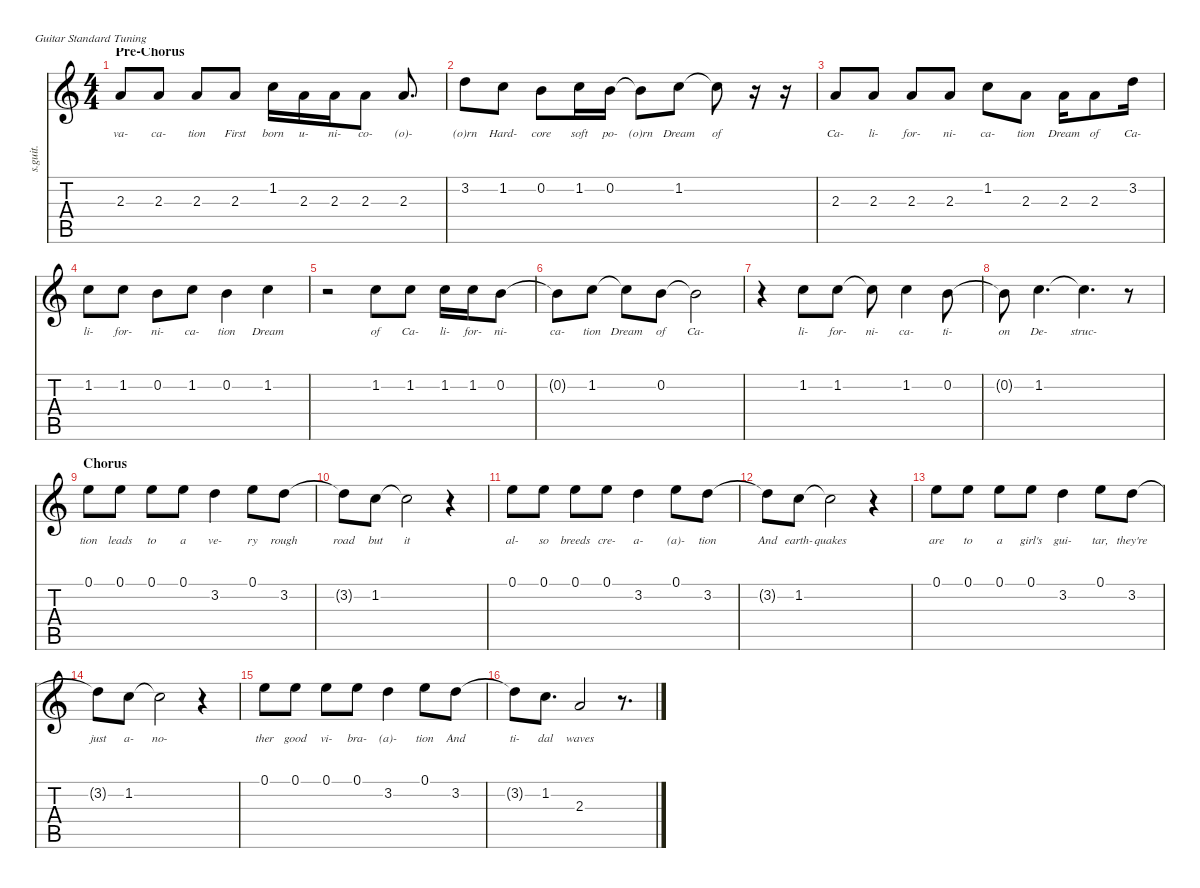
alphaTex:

\defaultSystemsLayout 4
\hideDynamics
\bracketExtendMode nobrackets
\track ("A. Kiedis (Vocals)" "s.guit.") {instrument clarinet}
\staff {score tabs}
\tuning (E4 B3 G3 D3 A2 E2)
\displaytranspose 12
\ts (4 4)
\section ("" "Pre-Chorus")
\tempo (96 hide)
\clef g2
\ks c
2.3.8{lyrics (0 "va-") lyrics (1 "") lyrics (2 "") lyrics (3 "") lyrics (4 "") dy f} 2.3.8{lyrics (0 "ca-") lyrics (1 "") lyrics (2 "") lyrics (3 "") lyrics (4 "")} 2.3.8{lyrics (0 "tion") lyrics (1 "") lyrics (2 "") lyrics (3 "") lyrics (4 "")} 2.3.8{lyrics (0 "First") lyrics (1 "") lyrics (2 "") lyrics (3 "") lyrics (4 "")} 1.2.16{lyrics (0 "born") lyrics (1 "") lyrics (2 "") lyrics (3 "") lyrics (4 "")} 2.3.16{lyrics (0 "u-") lyrics (1 "") lyrics (2 "") lyrics (3 "") lyrics (4 "")} 2.3.16{lyrics (0 "ni-") lyrics (1 "") lyrics (2 "") lyrics (3 "") lyrics (4 "")} 2.3.8{lyrics (0 "co-") lyrics (1 "") lyrics (2 "") lyrics (3 "") lyrics (4 "")} 2.3.8{d lyrics (0 "(o)-") lyrics (1 "") lyrics (2 "") lyrics (3 "") lyrics (4 "")} |
3.2.8{lyrics (0 "(o)rn") lyrics (1 "") lyrics (2 "") lyrics (3 "") lyrics (4 "")} 1.2.8{lyrics (0 "Hard-") lyrics (1 "") lyrics (2 "") lyrics (3 "") lyrics (4 "")} 0.2.8{lyrics (0 "core") lyrics (1 "") lyrics (2 "") lyrics (3 "") lyrics (4 "")} 1.2.16{lyrics (0 "soft") lyrics (1 "") lyrics (2 "") lyrics (3 "") lyrics (4 "")} 0.2.16{lyrics (0 "po-") lyrics (1 "") lyrics (2 "") lyrics (3 "") lyrics (4 "")} 0.2{t}.8{lyrics (0 "(o)rn") lyrics (1 "") lyrics (2 "") lyrics (3 "") lyrics (4 "")} 1.2.8{lyrics (0 "Dream") lyrics (1 "") lyrics (2 "") lyrics (3 "") lyrics (4 "")} 1.2{t}.8{lyrics (0 "of") lyrics (1 "") lyrics (2 "") lyrics (3 "") lyrics (4 "")} r.16 r.16 |
2.3.8{lyrics (0 "Ca-") lyrics (1 "") lyrics (2 "") lyrics (3 "") lyrics (4 "")} 2.3.8{lyrics (0 "li-") lyrics (1 "") lyrics (2 "") lyrics (3 "") lyrics (4 "")} 2.3.8{lyrics (0 "for-") lyrics (1 "") lyrics (2 "") lyrics (3 "") lyrics (4 "")} 2.3.8{lyrics (0 "ni-") lyrics (1 "") lyrics (2 "") lyrics (3 "") lyrics (4 "")} 1.2.8{lyrics (0 "ca-") lyrics (1 "") lyrics (2 "") lyrics (3 "") lyrics (4 "")} 2.3.8{lyrics (0 "tion") lyrics (1 "") lyrics (2 "") lyrics (3 "") lyrics (4 "")} 2.3.16{lyrics (0 "Dream") lyrics (1 "") lyrics (2 "") lyrics (3 "") lyrics (4 "")} 2.3.8{lyrics (0 "of") lyrics (1 "") lyrics (2 "") lyrics (3 "") lyrics (4 "")} 3.2.16{lyrics (0 "Ca-") lyrics (1 "") lyrics (2 "") lyrics (3 "") lyrics (4 "")} |
1.2.8{lyrics (0 "li-") lyrics (1 "") lyrics (2 "") lyrics (3 "") lyrics (4 "")} 1.2.8{lyrics (0 "for-") lyrics (1 "") lyrics (2 "") lyrics (3 "") lyrics (4 "")} 0.2.8{lyrics (0 "ni-") lyrics (1 "") lyrics (2 "") lyrics (3 "") lyrics (4 "")} 1.2.8{lyrics (0 "ca-") lyrics (1 "") lyrics (2 "") lyrics (3 "") lyrics (4 "")} 0.2.4{lyrics (0 "tion") lyrics (1 "") lyrics (2 "") lyrics (3 "") lyrics (4 "")} 1.2.4{lyrics (0 "Dream") lyrics (1 "") lyrics (2 "") lyrics (3 "") lyrics (4 "")} |
r.2 1.2.8{lyrics (0 "of") lyrics (1 "") lyrics (2 "") lyrics (3 "") lyrics (4 "")} 1.2.8{lyrics (0 "Ca-") lyrics (1 "") lyrics (2 "") lyrics (3 "") lyrics (4 "")} 1.2.16{lyrics (0 "li-") lyrics (1 "") lyrics (2 "") lyrics (3 "") lyrics (4 "")} 1.2.16{lyrics (0 "for-") lyrics (1 "") lyrics (2 "") lyrics (3 "") lyrics (4 "")} 0.2.8{lyrics (0 "ni-") lyrics (1 "") lyrics (2 "") lyrics (3 "") lyrics (4 "")} |
0.2{t}.8{lyrics (0 "ca-") lyrics (1 "") lyrics (2 "") lyrics (3 "") lyrics (4 "")} 1.2.8{lyrics (0 "tion") lyrics (1 "") lyrics (2 "") lyrics (3 "") lyrics (4 "")} 1.2{t}.8{lyrics (0 "Dream") lyrics (1 "") lyrics (2 "") lyrics (3 "") lyrics (4 "")} 0.2.8{lyrics (0 "of") lyrics (1 "") lyrics (2 "") lyrics (3 "") lyrics (4 "")} 0.2{t}.2{lyrics (0 "Ca-") lyrics (1 "") lyrics (2 "") lyrics (3 "") lyrics (4 "")} |
r.4 1.2.8{lyrics (0 "li-") lyrics (1 "") lyrics (2 "") lyrics (3 "") lyrics (4 "")} 1.2.8{lyrics (0 "for-") lyrics (1 "") lyrics (2 "") lyrics (3 "") lyrics (4 "")} 1.2{t}.8{lyrics (0 "ni-") lyrics (1 "") lyrics (2 "") lyrics (3 "") lyrics (4 "")} 1.2.4{lyrics (0 "ca-") lyrics (1 "") lyrics (2 "") lyrics (3 "") lyrics (4 "")} 0.2.8{lyrics (0 "ti-") lyrics (1 "") lyrics (2 "") lyrics (3 "") lyrics (4 "")} |
0.2{t}.8{lyrics (0 "on") lyrics (1 "") lyrics (2 "") lyrics (3 "") lyrics (4 "")} 1.2.4{d lyrics (0 "De-") lyrics (1 "") lyrics (2 "") lyrics (3 "") lyrics (4 "")} 1.2{t}.4{d lyrics (0 "struc-") lyrics (1 "") lyrics (2 "") lyrics (3 "") lyrics (4 "")} r.8 |
\section ("" "Chorus")
0.1.8{lyrics (0 "tion") lyrics (1 "") lyrics (2 "") lyrics (3 "") lyrics (4 "")} 0.1.8{lyrics (0 "leads") lyrics (1 "") lyrics (2 "") lyrics (3 "") lyrics (4 "")} 0.1.8{lyrics (0 "to") lyrics (1 "") lyrics (2 "") lyrics (3 "") lyrics (4 "")} 0.1.8{lyrics (0 "a") lyrics (1 "") lyrics (2 "") lyrics (3 "") lyrics (4 "")} 3.2.4{lyrics (0 "ve-") lyrics (1 "") lyrics (2 "") lyrics (3 "") lyrics (4 "")} 0.1.8{lyrics (0 "ry") lyrics (1 "") lyrics (2 "") lyrics (3 "") lyrics (4 "")} 3.2.8{lyrics (0 "rough") lyrics (1 "") lyrics (2 "") lyrics (3 "") lyrics (4 "")} |
3.2{t}.8{lyrics (0 "road") lyrics (1 "") lyrics (2 "") lyrics (3 "") lyrics (4 "")} 1.2.8{lyrics (0 "but") lyrics (1 "") lyrics (2 "") lyrics (3 "") lyrics (4 "")} 1.2{t}.2{lyrics (0 "it") lyrics (1 "") lyrics (2 "") lyrics (3 "") lyrics (4 "")} r.4 |
0.1.8{lyrics (0 "al-") lyrics (1 "") lyrics (2 "") lyrics (3 "") lyrics (4 "")} 0.1.8{lyrics (0 "so") lyrics (1 "") lyrics (2 "") lyrics (3 "") lyrics (4 "")} 0.1.8{lyrics (0 "breeds") lyrics (1 "") lyrics (2 "") lyrics (3 "") lyrics (4 "")} 0.1.8{lyrics (0 "cre-") lyrics (1 "") lyrics (2 "") lyrics (3 "") lyrics (4 "")} 3.2.4{lyrics (0 "a-") lyrics (1 "") lyrics (2 "") lyrics (3 "") lyrics (4 "")} 0.1.8{lyrics (0 "(a)-") lyrics (1 "") lyrics (2 "") lyrics (3 "") lyrics (4 "")} 3.2.8{lyrics (0 "tion") lyrics (1 "") lyrics (2 "") lyrics (3 "") lyrics (4 "")} |
3.2{t}.8{lyrics (0 "And") lyrics (1 "") lyrics (2 "") lyrics (3 "") lyrics (4 "")} 1.2.8{lyrics (0 "earth-") lyrics (1 "") lyrics (2 "") lyrics (3 "") lyrics (4 "")} 1.2{t}.2{lyrics (0 "quakes") lyrics (1 "") lyrics (2 "") lyrics (3 "") lyrics (4 "")} r.4 |
0.1.8{lyrics (0 "are") lyrics (1 "") lyrics (2 "") lyrics (3 "") lyrics (4 "")} 0.1.8{lyrics (0 "to") lyrics (1 "") lyrics (2 "") lyrics (3 "") lyrics (4 "")} 0.1.8{lyrics (0 "a") lyrics (1 "") lyrics (2 "") lyrics (3 "") lyrics (4 "")} 0.1.8{lyrics (0 "girl's") lyrics (1 "") lyrics (2 "") lyrics (3 "") lyrics (4 "")} 3.2.4{lyrics (0 "gui-") lyrics (1 "") lyrics (2 "") lyrics (3 "") lyrics (4 "")} 0.1.8{lyrics (0 "tar,") lyrics (1 "") lyrics (2 "") lyrics (3 "") lyrics (4 "")} 3.2.8{lyrics (0 "they're") lyrics (1 "") lyrics (2 "") lyrics (3 "") lyrics (4 "")} |
3.2{t}.8{lyrics (0 "just") lyrics (1 "") lyrics (2 "") lyrics (3 "") lyrics (4 "")} 1.2.8{lyrics (0 "a-") lyrics (1 "") lyrics (2 "") lyrics (3 "") lyrics (4 "")} 1.2{t}.2{lyrics (0 "no-") lyrics (1 "") lyrics (2 "") lyrics (3 "") lyrics (4 "")} r.4 |
0.1.8{lyrics (0 "ther") lyrics (1 "") lyrics (2 "") lyrics (3 "") lyrics (4 "")} 0.1.8{lyrics (0 "good") lyrics (1 "") lyrics (2 "") lyrics (3 "") lyrics (4 "")} 0.1.8{lyrics (0 "vi-") lyrics (1 "") lyrics (2 "") lyrics (3 "") lyrics (4 "")} 0.1.8{lyrics (0 "bra-") lyrics (1 "") lyrics (2 "") lyrics (3 "") lyrics (4 "")} 3.2.4{lyrics (0 "(a)-") lyrics (1 "") lyrics (2 "") lyrics (3 "") lyrics (4 "")} 0.1.8{lyrics (0 "tion") lyrics (1 "") lyrics (2 "") lyrics (3 "") lyrics (4 "")} 3.2.8{lyrics (0 "And") lyrics (1 "") lyrics (2 "") lyrics (3 "") lyrics (4 "")} |
3.2{t}.8{lyrics (0 "ti-") lyrics (1 "") lyrics (2 "") lyrics (3 "") lyrics (4 "")} 1.2.8{d lyrics (0 "dal") lyrics (1 "") lyrics (2 "") lyrics (3 "") lyrics (4 "")} 2.3.2{lyrics (0 "waves") lyrics (1 "") lyrics (2 "") lyrics (3 "") lyrics (4 "")} r.8{d}
